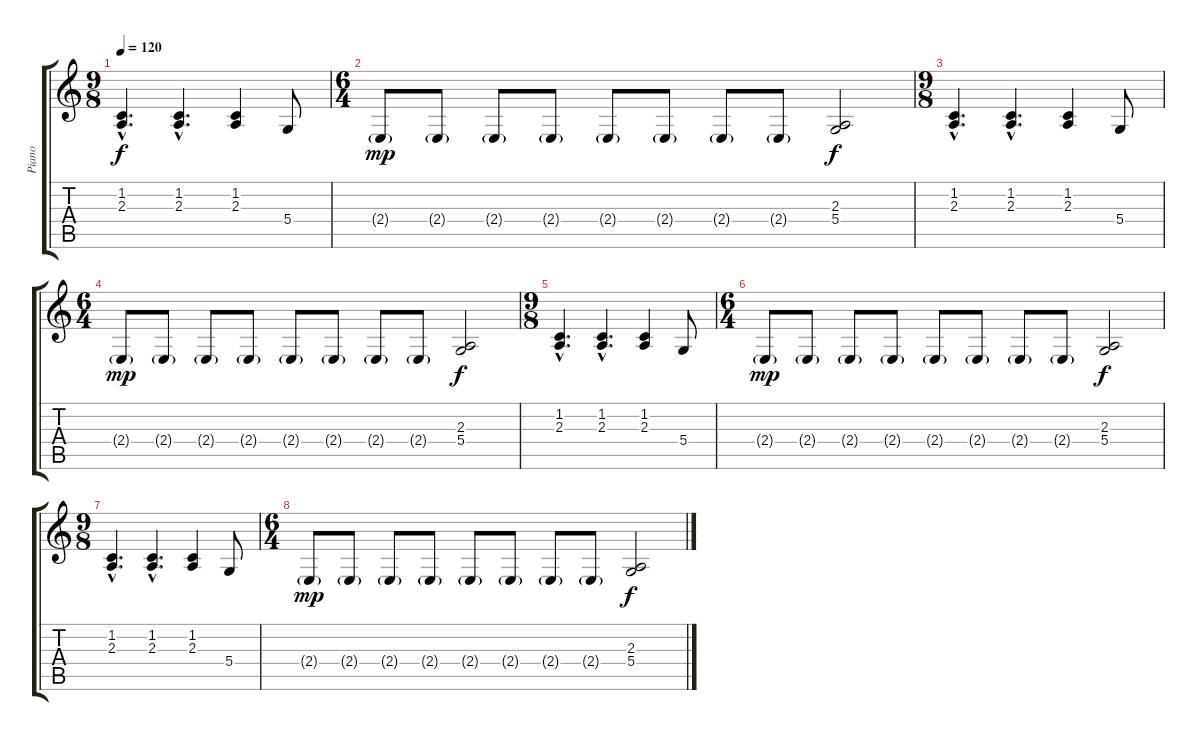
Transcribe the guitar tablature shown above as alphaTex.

\track ("Piano" "Piano") {instrument acousticgrandpiano}
\staff {score tabs}
\tuning (E4 B3 G3 D3 A2 E2) {hide}
\ts (9 8)
\tempo 120
\clef g2
\ks c
(1.2{hac} 2.3{hac}).4{d dy f} (1.2{hac} 2.3{hac}).4{d} (1.2 2.3).4 5.4.8 |
\ts (6 4)
2.4{g}.8{dy mp} 2.4{g}.8 2.4{g}.8 2.4{g}.8 2.4{g}.8 2.4{g}.8 2.4{g}.8 2.4{g}.8 (2.3 5.4).2{dy f} |
\ts (9 8)
(1.2{hac} 2.3{hac}).4{d} (1.2{hac} 2.3{hac}).4{d} (1.2 2.3).4 5.4.8 |
\ts (6 4)
2.4{g}.8{dy mp} 2.4{g}.8 2.4{g}.8 2.4{g}.8 2.4{g}.8 2.4{g}.8 2.4{g}.8 2.4{g}.8 (2.3 5.4).2{dy f} |
\ts (9 8)
(1.2{hac} 2.3{hac}).4{d} (1.2{hac} 2.3{hac}).4{d} (1.2 2.3).4 5.4.8 |
\ts (6 4)
2.4{g}.8{dy mp} 2.4{g}.8 2.4{g}.8 2.4{g}.8 2.4{g}.8 2.4{g}.8 2.4{g}.8 2.4{g}.8 (2.3 5.4).2{dy f} |
\ts (9 8)
(1.2{hac} 2.3{hac}).4{d} (1.2{hac} 2.3{hac}).4{d} (1.2 2.3).4 5.4.8 |
\ts (6 4)
2.4{g}.8{dy mp} 2.4{g}.8 2.4{g}.8 2.4{g}.8 2.4{g}.8 2.4{g}.8 2.4{g}.8 2.4{g}.8 (2.3 5.4).2{dy f}
